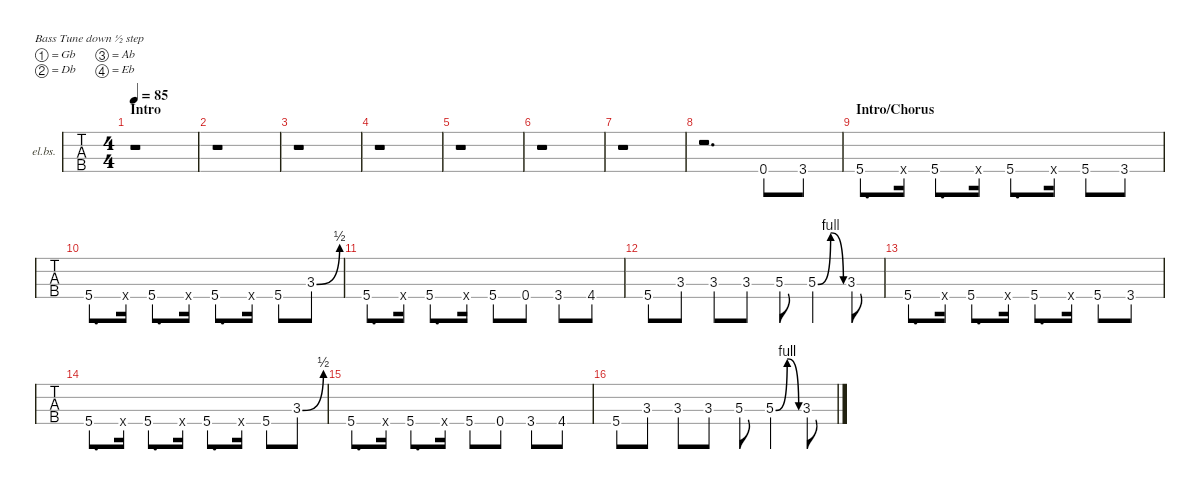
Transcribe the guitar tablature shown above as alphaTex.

\defaultSystemsLayout 4
\hideDynamics
\bracketExtendMode nobrackets
\firstSystemTrackNameOrientation horizontal
\otherSystemsTrackNameOrientation horizontal
\track ("Bass" "el.bs.") {instrument electricbasspick}
\staff {tabs}
\tuning (Gb2 Db2 Ab1 Eb1)
\ts (4 4)
\section ("" "Intro")
\tempo 85
\clef f4
\ks a
r.1{dy mf instrument electricbasspick} |
r.1 |
r.1 |
r.1 |
r.1 |
r.1 |
r.1 |
r.2{d} 0.4{acc #}.8 3.4{acc #}.8 |
\section ("" "Intro/Chorus")
5.4{st acc #}.8{d} 5.4{x acc #}.16 5.4{st acc #}.8{d} 5.4{x acc #}.16 5.4{st acc #}.8{d} 5.4{x acc #}.16 5.4{acc #}.8 3.4{acc #}.8 |
5.4{st acc #}.8{d} 5.4{x acc #}.16 5.4{st acc #}.8{d} 5.4{x acc #}.16 5.4{st acc #}.8{d} 5.4{x acc #}.16 5.4{acc #}.8 3.3{be (bend 0 0 29.4 2) acc forcenatural}.8 |
5.4{st acc #}.8{d} 5.4{x acc #}.16 5.4{st acc #}.8{d} 5.4{x acc #}.16 5.4{st acc #}.8 0.4{acc #}.8 3.4{acc #}.8 4.4{acc forcenatural}.8 |
5.4{acc #}.8 3.3{acc forcenatural}.8 3.3{acc forcenatural}.8 3.3{acc forcenatural}.8 5.3{acc #}.8 5.3{be (bendrelease 0 0 10.2 4 45 4 52.8 0) acc #}.4 3.3{acc forcenatural}.8 |
5.4{st acc #}.8{d} 5.4{x acc #}.16 5.4{st acc #}.8{d} 5.4{x acc #}.16 5.4{st acc #}.8{d} 5.4{x acc #}.16 5.4{acc #}.8 3.4{acc #}.8 |
5.4{st acc #}.8{d} 5.4{x acc #}.16 5.4{st acc #}.8{d} 5.4{x acc #}.16 5.4{st acc #}.8{d} 5.4{x acc #}.16 5.4{acc #}.8 3.3{be (bend 0 0 29.4 2) acc forcenatural}.8 |
5.4{st acc #}.8{d} 5.4{x acc #}.16 5.4{st acc #}.8{d} 5.4{x acc #}.16 5.4{st acc #}.8 0.4{acc #}.8 3.4{acc #}.8 4.4{acc forcenatural}.8 |
5.4{acc #}.8 3.3{acc forcenatural}.8 3.3{acc forcenatural}.8 3.3{acc forcenatural}.8 5.3{acc #}.8 5.3{be (bendrelease 0 0 10.2 4 45 4 52.8 0) acc #}.4 3.3{acc forcenatural}.8
